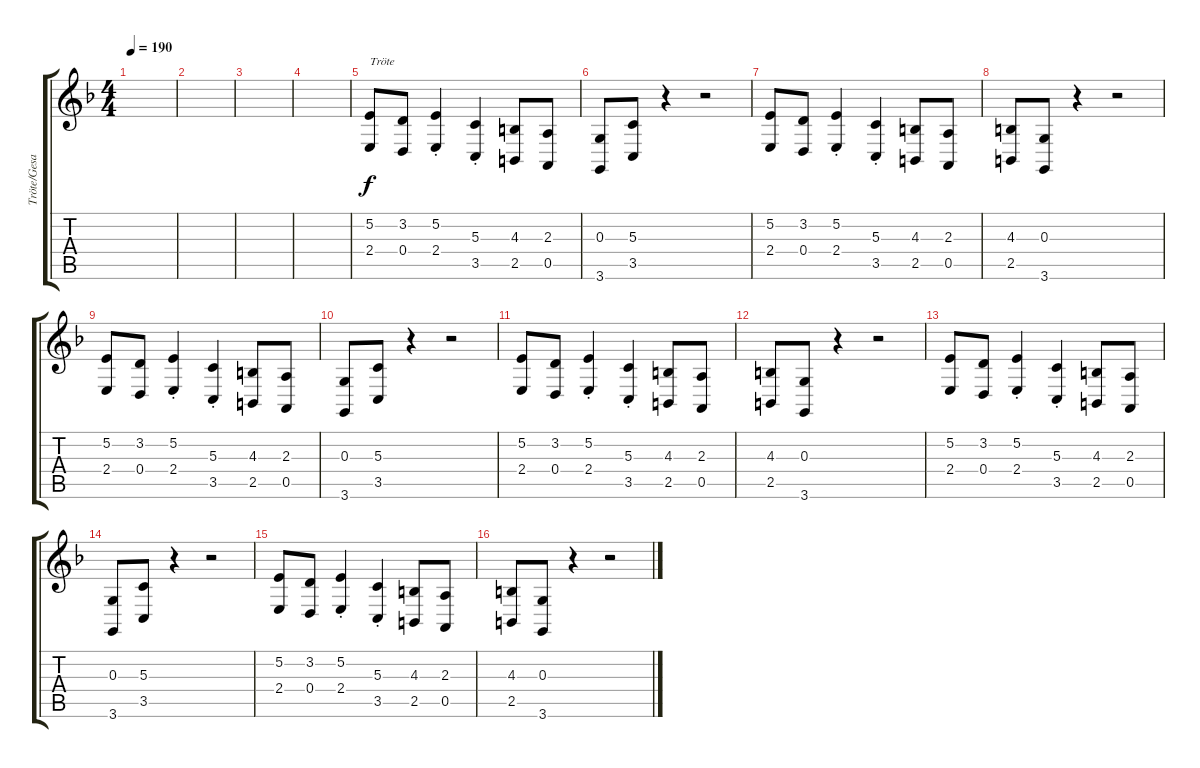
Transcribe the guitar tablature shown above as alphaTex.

\track ("Tröte/Gesang" "Tröte/Gesa") {instrument lead5charang}
\staff {score tabs}
\tuning (E4 B3 G3 D3 A2 E2) {hide}
\ts (4 4)
\tempo 190
\clef g2
\ks f
|
|
|
|
(5.2 2.4).8{txt "Tröte"} (3.2 0.4).8 (5.2{st} 2.4{st}).4 (5.3{st} 3.5{st}).4 (4.3 2.5).8 (2.3 0.5).8 |
(0.3 3.6).8 (5.3 3.5).8 r.4 r.2 |
(5.2 2.4).8 (3.2 0.4).8 (5.2{st} 2.4{st}).4 (5.3{st} 3.5{st}).4 (4.3 2.5).8 (2.3 0.5).8 |
(4.3 2.5).8 (0.3 3.6).8 r.4 r.2 |
(5.2 2.4).8 (3.2 0.4).8 (5.2{st} 2.4{st}).4 (5.3{st} 3.5{st}).4 (4.3 2.5).8 (2.3 0.5).8 |
(0.3 3.6).8 (5.3 3.5).8 r.4 r.2 |
(5.2 2.4).8 (3.2 0.4).8 (5.2{st} 2.4{st}).4 (5.3{st} 3.5{st}).4 (4.3 2.5).8 (2.3 0.5).8 |
(4.3 2.5).8 (0.3 3.6).8 r.4 r.2 |
(5.2 2.4).8 (3.2 0.4).8 (5.2{st} 2.4{st}).4 (5.3{st} 3.5{st}).4 (4.3 2.5).8 (2.3 0.5).8 |
(0.3 3.6).8 (5.3 3.5).8 r.4 r.2 |
(5.2 2.4).8 (3.2 0.4).8 (5.2{st} 2.4{st}).4 (5.3{st} 3.5{st}).4 (4.3 2.5).8 (2.3 0.5).8 |
(4.3 2.5).8 (0.3 3.6).8 r.4 r.2
